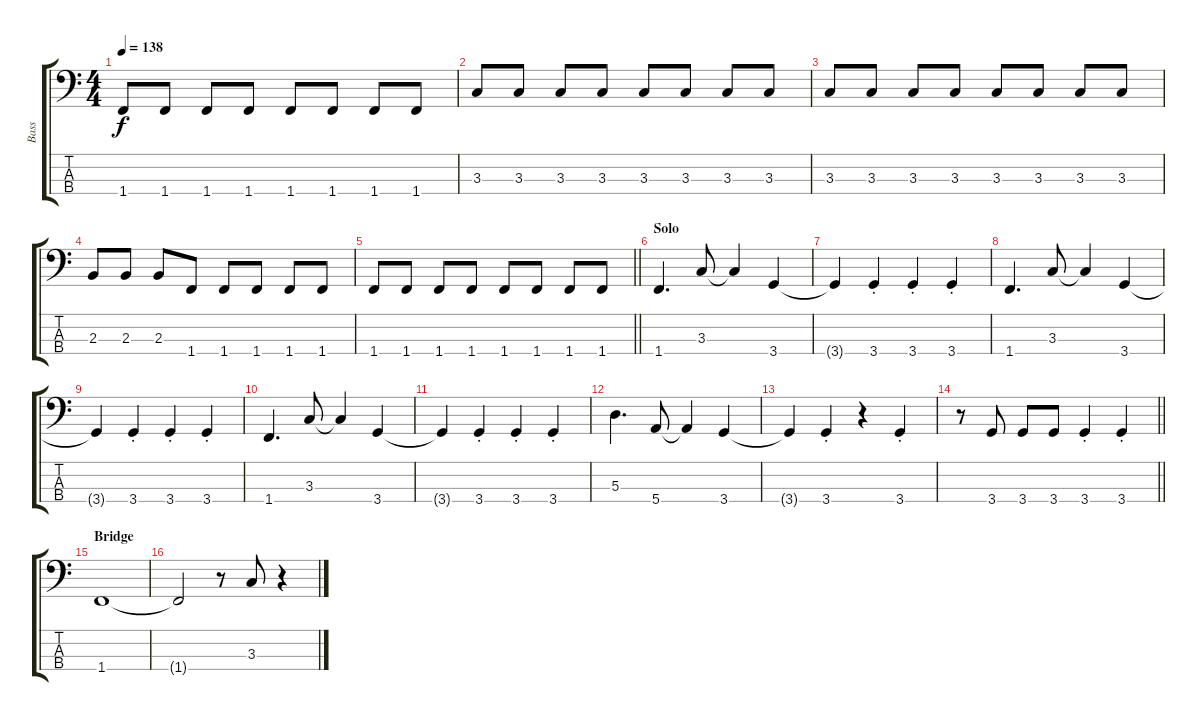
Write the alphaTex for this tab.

\track ("Bass" "Bass") {instrument electricbassfinger}
\staff {score tabs}
\tuning (G2 D2 A1 E1) {hide}
\ts (4 4)
\tempo 138
\clef f4
\ks c
1.4.8{dy f} 1.4.8 1.4.8 1.4.8 1.4.8 1.4.8 1.4.8 1.4.8 |
3.3.8 3.3.8 3.3.8 3.3.8 3.3.8 3.3.8 3.3.8 3.3.8 |
3.3.8 3.3.8 3.3.8 3.3.8 3.3.8 3.3.8 3.3.8 3.3.8 |
2.3.8 2.3.8 2.3.8 1.4.8 1.4.8 1.4.8 1.4.8 1.4.8 |
\barLineRight lightlight
1.4.8 1.4.8 1.4.8 1.4.8 1.4.8 1.4.8 1.4.8 1.4.8 |
\section ("" "Solo")
1.4.4{d} 3.3.8 3.3{t}.4 3.4.4 |
3.4{t}.4 3.4{st}.4 3.4{st}.4 3.4{st}.4 |
1.4.4{d} 3.3.8 3.3{t}.4 3.4.4 |
3.4{t}.4 3.4{st}.4 3.4{st}.4 3.4{st}.4 |
1.4.4{d} 3.3.8 3.3{t}.4 3.4.4 |
3.4{t}.4 3.4{st}.4 3.4{st}.4 3.4{st}.4 |
5.3.4{d} 5.4.8 5.4{t}.4 3.4.4 |
3.4{t}.4 3.4{st}.4 r.4 3.4{st}.4 |
\barLineRight lightlight
r.8 3.4.8 3.4.8 3.4.8 3.4{st}.4 3.4{st}.4 |
\section ("" "Bridge")
1.4.1 |
1.4{t}.2 r.8 3.3.8 r.4
